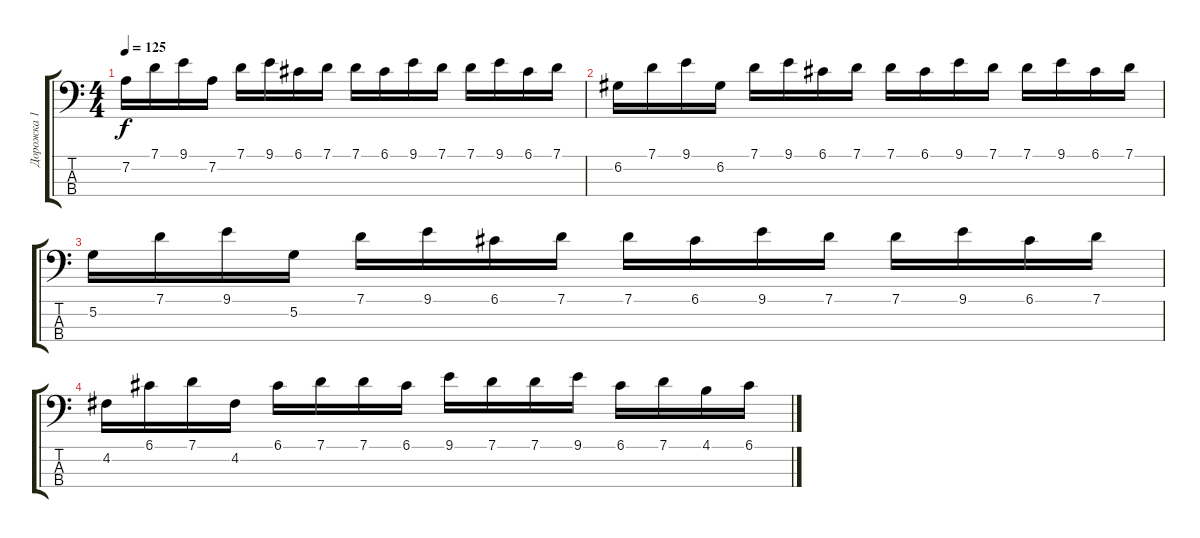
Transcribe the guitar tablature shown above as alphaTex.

\track ("Дорожка 1" "Дорожка 1") {instrument electricbasspick}
\staff {score tabs}
\tuning (G2 D2 A1 E1) {hide}
\ts (4 4)
\tempo 125
\clef f4
\ks c
7.2.16{dy f} 7.1.16 9.1.16 7.2.16 7.1.16 9.1.16 6.1.16 7.1.16 7.1.16 6.1.16 9.1.16 7.1.16 7.1.16 9.1.16 6.1.16 7.1.16 |
6.2.16 7.1.16 9.1.16 6.2.16 7.1.16 9.1.16 6.1.16 7.1.16 7.1.16 6.1.16 9.1.16 7.1.16 7.1.16 9.1.16 6.1.16 7.1.16 |
5.2.16 7.1.16 9.1.16 5.2.16 7.1.16 9.1.16 6.1.16 7.1.16 7.1.16 6.1.16 9.1.16 7.1.16 7.1.16 9.1.16 6.1.16 7.1.16 |
4.2.16 6.1.16 7.1.16 4.2.16 6.1.16 7.1.16 7.1.16 6.1.16 9.1.16 7.1.16 7.1.16 9.1.16 6.1.16 7.1.16 4.1.16 6.1.16
